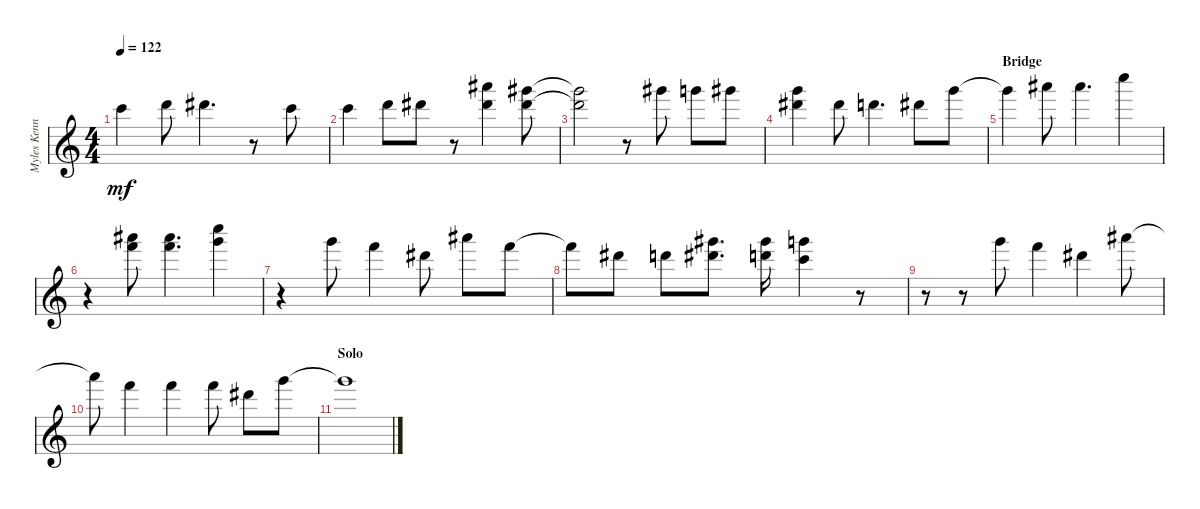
\track ("Myles Kennedy" "Myles Kenn") {instrument overdrivenguitar}
\staff {score}
\tuning (E4 B3 G3 D3 A2 E2 B1) {hide}
\ts (4 4)
\tempo 122
\clef g2
\ks c
8.1.4{dy mf} 10.1.8 11.1.4{d} r.8 8.1.8 |
8.1.4 10.1.8 11.1.8 r.8 (18.1 16.2).4 (16.1 16.2).8 |
(16.1{t} 16.2{t}).2 r.8 16.1.8 15.1.8 16.1.8 |
(11.1 20.2).4 11.1.8 10.1.4{d} 11.1.8 15.1.8 |
\section ("" "Bridge")
15.1{t}.4 18.1.8 18.1.4{d} 20.1.4 |
r.4 (18.1 18.2).8 (18.1 18.2).4{d} (20.1 20.2).4 |
r.4 15.1.8 13.1.4 11.1.8 18.1.8 13.1.8 |
13.1{t}.8 11.1.8 10.1.8 (11.1 21.2).8{d} (10.1 21.2).16 (8.1 20.2).4 r.8 |
r.8 r.8 15.1.8 13.1.4 11.1.4 18.1.8 |
18.1{t}.8 13.1.4 13.1.4 13.1.8 11.1.8 15.1.8 |
\section ("" "Solo")
15.1{t}.1
